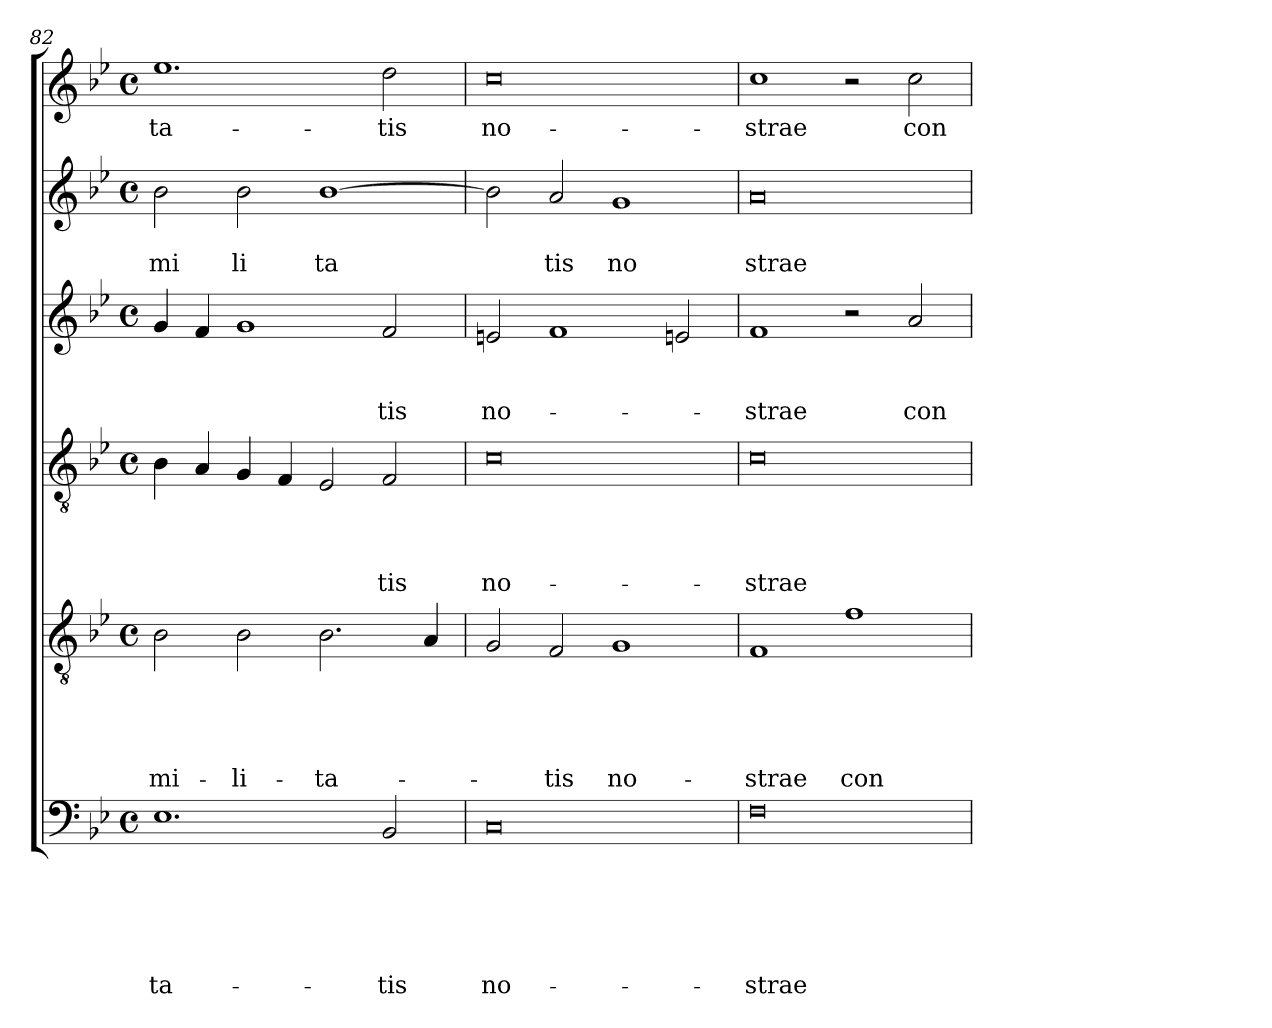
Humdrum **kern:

**kern	**text	**text	**text	**text	**text	**text	**kern	**text	**text	**text	**text	**text	**kern	**text	**text	**text	**text	**kern	**text	**text	**text	**kern	**text	**text	**kern	**text
*part6	*part6	*part6	*part6	*part6	*part6	*part6	*part5	*part5	*part5	*part5	*part5	*part5	*part4	*part4	*part4	*part4	*part4	*part3	*part3	*part3	*part3	*part2	*part2	*part2	*part1	*part1
*staff6	*staff6	*staff6	*staff6	*staff6	*staff6	*staff6	*staff5	*staff5	*staff5	*staff5	*staff5	*staff5	*staff4	*staff4	*staff4	*staff4	*staff4	*staff3	*staff3	*staff3	*staff3	*staff2	*staff2	*staff2	*staff1	*staff1
*clefF4	*	*	*	*	*	*	*clefGv2	*	*	*	*	*	*clefGv2	*	*	*	*	*clefG2	*	*	*	*clefG2	*	*	*clefG2	*
*k[b-e-]	*	*	*	*	*	*	*k[b-e-]	*	*	*	*	*	*k[b-e-]	*	*	*	*	*k[b-e-]	*	*	*	*k[b-e-]	*	*	*k[b-e-]	*
*B-:	*	*	*	*	*	*	*B-:	*	*	*	*	*	*B-:	*	*	*	*	*B-:	*	*	*	*B-:	*	*	*B-:	*
*M4/4	*	*	*	*	*	*	*M4/4	*	*	*	*	*	*M4/4	*	*	*	*	*M4/4	*	*	*	*M4/4	*	*	*M4/4	*
*met(c)	*	*	*	*	*	*	*met(c)	*	*	*	*	*	*met(c)	*	*	*	*	*met(c)	*	*	*	*met(c)	*	*	*met(c)	*
=82	=82	=82	=82	=82	=82	=82	=82	=82	=82	=82	=82	=82	=82	=82	=82	=82	=82	=82	=82	=82	=82	=82	=82	=82	=82	=82
!	!	!	!	!	!	!LO:LY:b	!	!	!	!	!	!LO:LY:b	!	!	!	!	!	!	!	!	!	!	!	!LO:LY:b	!	!LO:LY:b
1.E-	.	.	.	.	.	-ta-	2B-\	.	.	.	.	-mi-	4B-\	.	.	.	.	4g/	.	.	.	2b-\	.	mi	1.ee-	-ta-
.	.	.	.	.	.	.	.	.	.	.	.	.	4A/	.	.	.	.	4f/	.	.	.	.	.	.	.	.
!	!	!	!	!	!	!	!	!	!	!	!	!LO:LY:b	!	!	!	!	!	!	!	!	!	!	!	!LO:LY:b	!	!
.	.	.	.	.	.	.	2B-\	.	.	.	.	-li-	4G/	.	.	.	.	1g	.	.	.	2b-\	.	li	.	.
.	.	.	.	.	.	.	.	.	.	.	.	.	4F/	.	.	.	.	.	.	.	.	.	.	.	.	.
!	!	!	!	!	!	!	!	!	!	!	!	!LO:LY:b	!	!	!	!	!	!	!	!	!	!	!	!LO:LY:b	!	!
.	.	.	.	.	.	.	2.B-\	.	.	.	.	-ta-	2E-/	.	.	.	.	.	.	.	.	[>1b-	.	ta	.	.
!	!	!	!	!	!	!LO:LY:b	!	!	!	!	!	!	!	!	!	!	!LO:LY:b	!	!	!	!LO:LY:b	!	!	!	!	!LO:LY:b
2BB-/	.	.	.	.	.	-tis	.	.	.	.	.	.	2F/	.	.	.	-tis	2f/	.	.	-tis	.	.	.	2dd\	-tis
.	.	.	.	.	.	.	4A/	.	.	.	.	.	.	.	.	.	.	.	.	.	.	.	.	.	.	.
=83	=83	=83	=83	=83	=83	=83	=83	=83	=83	=83	=83	=83	=83	=83	=83	=83	=83	=83	=83	=83	=83	=83	=83	=83	=83	=83
!	!	!	!	!	!	!LO:LY:b	!	!	!	!	!	!	!	!	!	!	!LO:LY:b	!	!	!	!LO:LY:b	!	!	!	!	!LO:LY:b
0C	.	.	.	.	.	no-	2G/	.	.	.	.	.	0c	.	.	.	no-	2en/	.	.	no-	2b-\]	.	.	0cc	no-
!	!	!	!	!	!	!	!	!	!	!	!	!LO:LY:b	!	!	!	!	!	!	!	!	!	!	!	!LO:LY:b	!	!
.	.	.	.	.	.	.	2F/	.	.	.	.	-tis	.	.	.	.	.	1f	.	.	.	2a/	.	tis	.	.
!	!	!	!	!	!	!	!	!	!	!	!	!LO:LY:b	!	!	!	!	!	!	!	!	!	!	!	!LO:LY:b	!	!
.	.	.	.	.	.	.	1G	.	.	.	.	no-	.	.	.	.	.	.	.	.	.	1g	.	no	.	.
.	.	.	.	.	.	.	.	.	.	.	.	.	.	.	.	.	.	2en/	.	.	.	.	.	.	.	.
!!LO:PB:g=z
=84	=84	=84	=84	=84	=84	=84	=84	=84	=84	=84	=84	=84	=84	=84	=84	=84	=84	=84	=84	=84	=84	=84	=84	=84	=84	=84
!	!	!	!	!	!	!LO:LY:b	!	!	!	!	!	!LO:LY:b	!	!	!	!	!LO:LY:b	!	!	!	!LO:LY:b	!	!	!LO:LY:b	!	!LO:LY:b
0F	.	.	.	.	.	-strae	1F	.	.	.	.	-strae	0c	.	.	.	-strae	1f	.	.	-strae	0a	.	strae	1cc	-strae
!	!	!	!	!	!	!	!	!	!	!	!	!LO:LY:b	!	!	!	!	!	!	!	!	!	!	!	!	!	!
.	.	.	.	.	.	.	1f	.	.	.	.	con	.	.	.	.	.	2r	.	.	.	.	.	.	2r	.
!	!	!	!	!	!	!	!	!	!	!	!	!	!	!	!	!	!	!	!	!	!LO:LY:b	!	!	!	!	!LO:LY:b
.	.	.	.	.	.	.	.	.	.	.	.	.	.	.	.	.	.	2a/	.	.	con-	.	.	.	2cc\	con
=	=	=	=	=	=	=	=	=	=	=	=	=	=	=	=	=	=	=	=	=	=	=	=	=	=	=
*-	*-	*-	*-	*-	*-	*-	*-	*-	*-	*-	*-	*-	*-	*-	*-	*-	*-	*-	*-	*-	*-	*-	*-	*-	*-	*-
